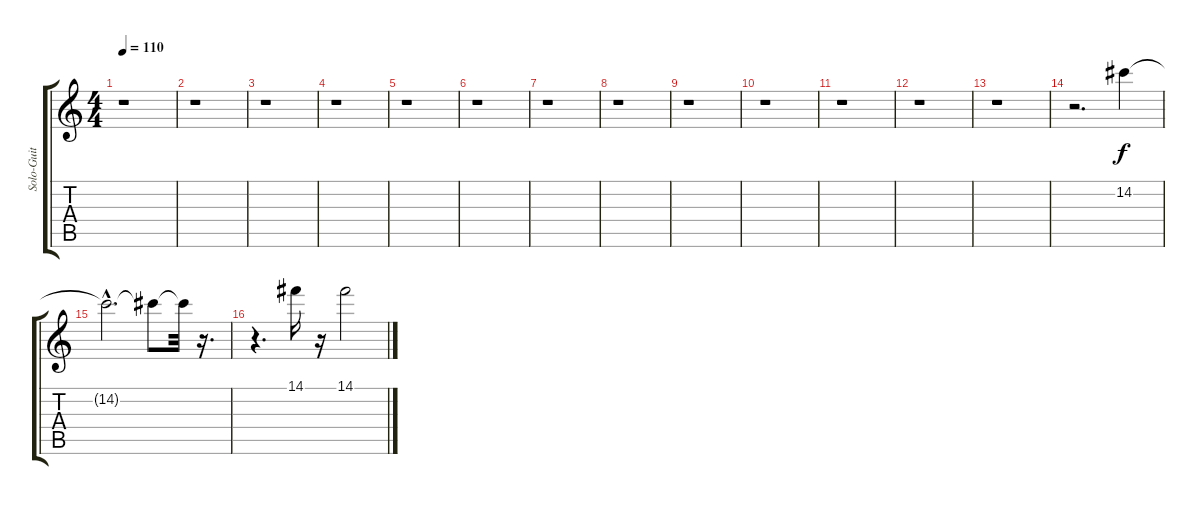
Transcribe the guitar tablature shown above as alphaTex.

\track ("Solo-Guit" "Solo-Guit") {instrument distortionguitar}
\staff {score tabs}
\tuning (E4 B3 G3 D3 A2 E2) {hide}
\ts (4 4)
\tempo 110
\clef g2
\ks c
r.1{dy f instrument distortionguitar} |
r.1 |
r.1 |
r.1 |
r.1 |
r.1 |
r.1 |
r.1 |
r.1 |
r.1 |
r.1 |
r.1 |
r.1 |
r.2{d} 14.2.4 |
14.2{hac t}.2{d} 14.2{t}.8 14.2{t}.32 r.16{d} |
r.4{d} 14.1.16 r.16 14.1.2
